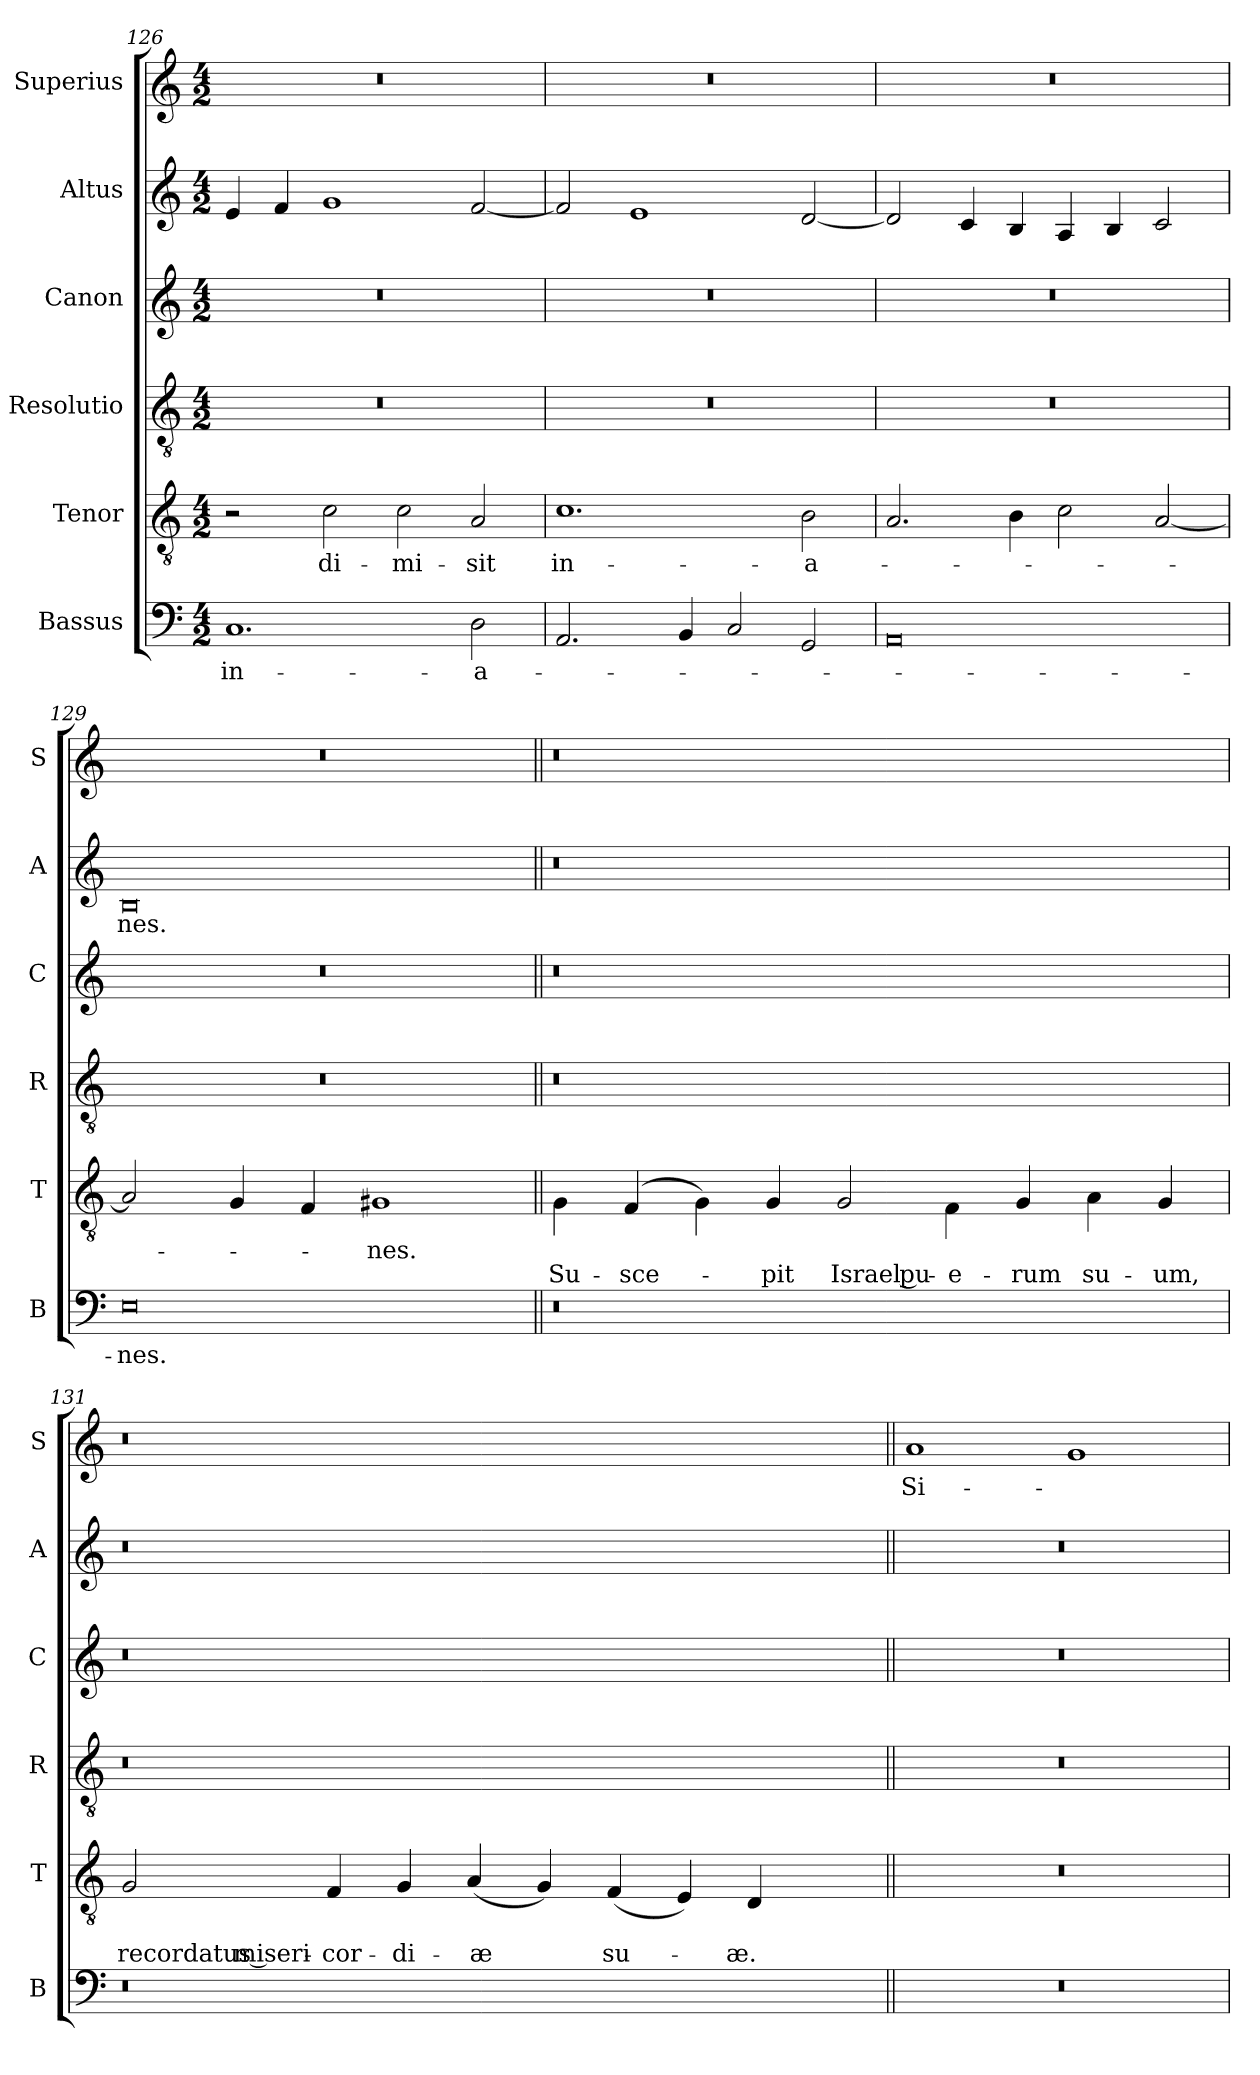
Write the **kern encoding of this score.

**kern	**text	**kern	**text	**text	**kern	**kern	**kern	**text	**kern	**text
*part6	*part6	*part5	*part5	*part5	*part4	*part3	*part2	*part2	*part1	*part1
*staff6	*staff6	*staff5	*staff5	*staff5	*staff4	*staff3	*staff2	*staff2	*staff1	*staff1
*I"Bassus	*	*I"Tenor	*	*	*I"Resolutio	*I"Canon	*I"Altus	*	*I"Superius	*
*I'B	*	*I'T	*	*	*I'R	*I'C	*I'A	*	*I'S	*
*clefF4	*	*clefGv2	*	*	*clefGv2	*clefG2	*clefG2	*	*clefG2	*
*k[]	*	*k[]	*	*	*k[]	*k[]	*k[]	*	*k[]	*
*C:	*	*C:	*	*	*C:	*C:	*C:	*	*C:	*
*M4/2	*	*M4/2	*	*	*M4/2	*M4/2	*M4/2	*	*M4/2	*
=126	=126	=126	=126	=126	=126	=126	=126	=126	=126	=126
!	!LO:LY:b	!	!	!	!	!	!	!	!	!
1.C	in-	2r	.	.	0r	0r	4e/	.	0r	.
.	.	.	.	.	.	.	4f/	.	.	.
!	!	!	!LO:LY:b	!	!	!	!	!	!	!
.	.	2c\	di-	.	.	.	1g	.	.	.
!	!	!	!LO:LY:b	!	!	!	!	!	!	!
.	.	2c\	-mi-	.	.	.	.	.	.	.
!	!LO:LY:b	!	!LO:LY:b	!	!	!	!	!	!	!
2D\	-a-	2A/	-sit	.	.	.	[2f/	.	.	.
=127	=127	=127	=127	=127	=127	=127	=127	=127	=127	=127
!	!	!	!LO:LY:b	!	!	!	!	!	!	!
2.AA/	.	1.c	in-	.	0r	0r	2f/]	.	0r	.
.	.	.	.	.	.	.	1e	.	.	.
4BB/	.	.	.	.	.	.	.	.	.	.
2C/	.	.	.	.	.	.	.	.	.	.
!	!	!	!LO:LY:b	!	!	!	!	!	!	!
2GG/	.	2B\	-a-	.	.	.	[2d/	.	.	.
=128	=128	=128	=128	=128	=128	=128	=128	=128	=128	=128
0AA	.	2.A/	.	.	0r	0r	2d/]	.	0r	.
.	.	.	.	.	.	.	4c/	.	.	.
.	.	4B\	.	.	.	.	4B/	.	.	.
.	.	2c\	.	.	.	.	4A/	.	.	.
.	.	.	.	.	.	.	4B/	.	.	.
.	.	[2A/	.	.	.	.	2c/	.	.	.
=129	=129	=129	=129	=129	=129	=129	=129	=129	=129	=129
!	!LO:LY:b	!	!	!	!	!	!	!LO:LY:b	!	!
0E	-nes.	2A/]	.	.	0r	0r	0B	-nes.	0r	.
.	.	4G/	.	.	.	.	.	.	.	.
.	.	4F/	.	.	.	.	.	.	.	.
!	!	!	!LO:LY:b	!	!	!	!	!	!	!
.	.	1G#X	-nes.	.	.	.	.	.	.	.
!!LO:LB:g=z
=130||	=130||	=130||	=130||	=130||	=130||	=130||	=130||	=130||	=130||	=130||
!	!	!LO:N:head=solid	!	!LO:LY:b	!	!	!	!	!	!
0r	.	4G\	.	Su-	0r	0r	0r	.	0r	.
!	!	!LO:N:head=solid	!	!LO:LY:b	!	!	!	!	!	!
.	.	(>4F/	.	-sce-	.	.	.	.	.	.
!	!	!LO:N:head=solid	!	!	!	!	!	!	!	!
.	.	4G\)	.	.	.	.	.	.	.	.
!	!	!LO:N:head=solid	!	!LO:LY:b	!	!	!	!	!	!
.	.	4G/	.	-pit	.	.	.	.	.	.
!	!	!LO:N:head=open	!	!LO:LY:b	!	!	!	!	!	!
.	.	2G/	.	Israel pu-	.	.	.	.	.	.
!	!	!LO:N:head=solid	!	!LO:LY:b	!	!	!	!	!	!
.	.	4F\	.	-e-	.	.	.	.	.	.
!	!	!LO:N:head=solid	!	!LO:LY:b	!	!	!	!	!	!
.	.	4G/	.	-rum	.	.	.	.	.	.
!	!	!LO:N:head=solid	!	!LO:LY:b	!	!	!	!	!	!
2ryy	.	4A\	.	su-	2ryy	2ryy	2ryy	.	2ryy	.
!	!	!LO:N:head=solid	!	!LO:LY:b	!	!	!	!	!	!
.	.	4G/	.	-um,	.	.	.	.	.	.
=131	=131	=131	=131	=131	=131	=131	=131	=131	=131	=131
!	!	!LO:N:head=open	!	!LO:LY:b	!	!	!	!	!	!
0r	.	2G/	.	recordatus miseri-	0r	0r	0r	.	0r	.
!	!	!LO:N:head=solid	!	!LO:LY:b	!	!	!	!	!	!
.	.	4F/	.	-cor-	.	.	.	.	.	.
!	!	!LO:N:head=solid	!	!LO:LY:b	!	!	!	!	!	!
.	.	4G/	.	-di-	.	.	.	.	.	.
!	!	!LO:N:head=solid	!	!LO:LY:b	!	!	!	!	!	!
.	.	(<4A/	.	-æ	.	.	.	.	.	.
!	!	!LO:N:head=solid	!	!	!	!	!	!	!	!
.	.	4G/)	.	.	.	.	.	.	.	.
!	!	!LO:N:head=solid	!	!LO:LY:b	!	!	!	!	!	!
.	.	(<4F/	.	su-	.	.	.	.	.	.
!	!	!LO:N:head=solid	!	!	!	!	!	!	!	!
.	.	4E/)	.	.	.	.	.	.	.	.
!	!	!LO:N:head=solid	!	!LO:LY:b	!	!	!	!	!	!
2ryy	.	4D/	.	-æ.	2ryy	2ryy	2ryy	.	2ryy	.
.	.	4ryy	.	.	.	.	.	.	.	.
!!LO:LB:g=z
=132||	=132||	=132||	=132||	=132||	=132||	=132||	=132||	=132||	=132||	=132||
!	!	!	!	!	!	!	!	!	!	!LO:LY:b
0r	.	0r	.	.	0r	0r	0r	.	1a	Si-
.	.	.	.	.	.	.	.	.	1g	.
=	=	=	=	=	=	=	=	=	=	=
*-	*-	*-	*-	*-	*-	*-	*-	*-	*-	*-
